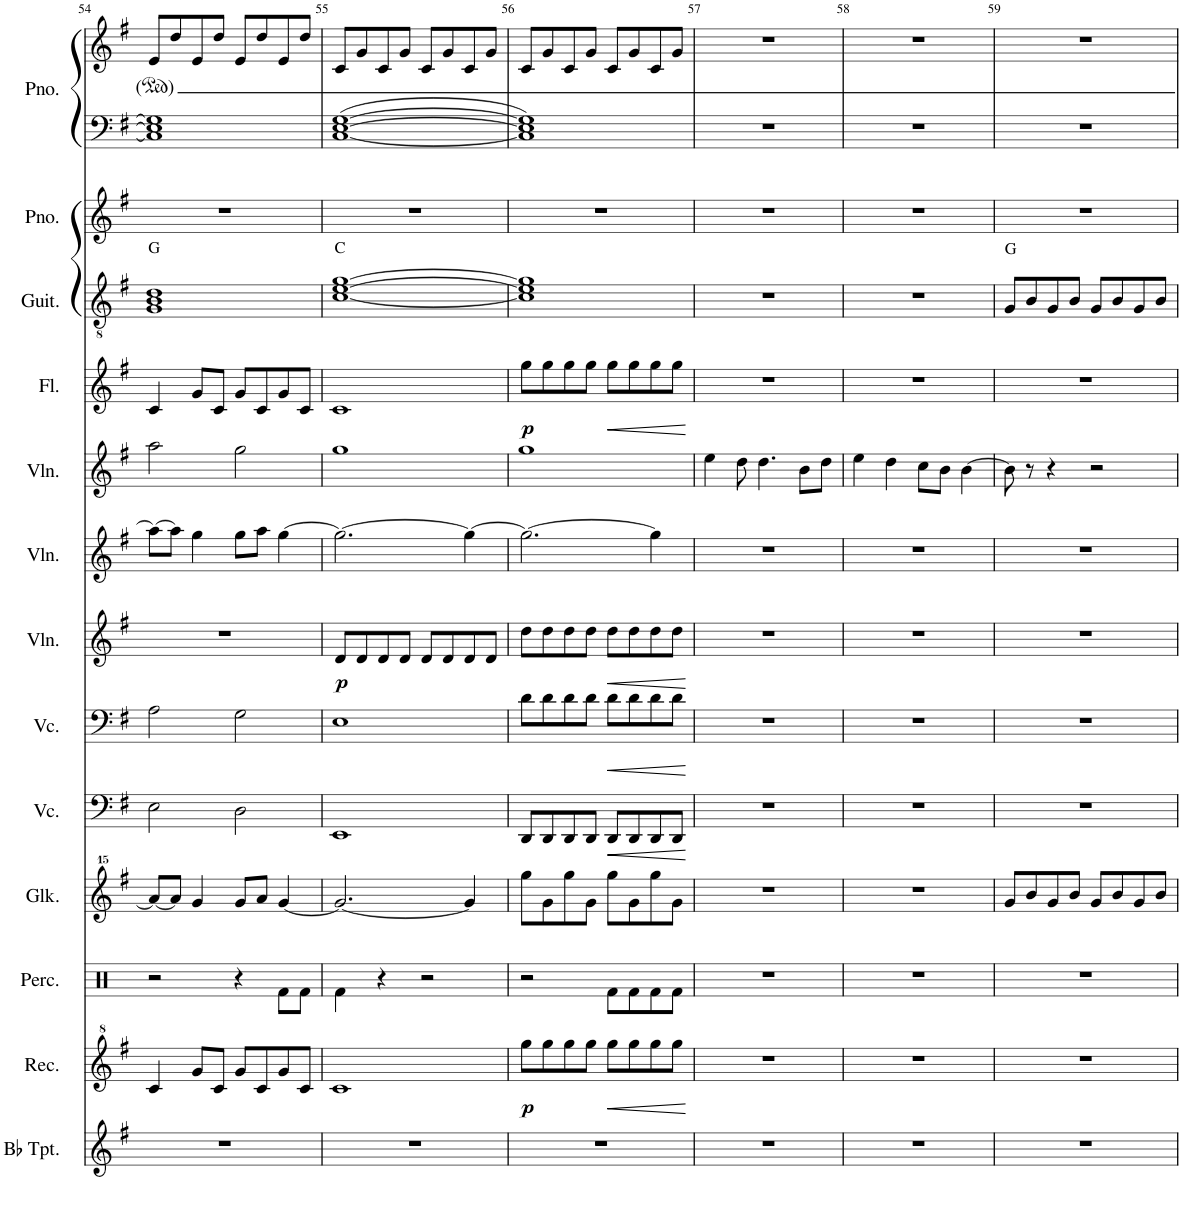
**kern	**kern	**dynam	**kern	**kern	**kern	**dynam	**kern	**dynam	**kern	**dynam	**kern	**kern	**kern	**dynam	**kern	**kern	**kern	**kern
*part13	*part12	*part12	*part11	*part10	*part9	*part9	*part8	*part8	*part7	*part7	*part6	*part5	*part4	*part4	*part3	*part2	*part1	*part1
*staff14	*staff13	*staff13	*staff12	*staff11	*staff10	*staff10	*staff9	*staff9	*staff8	*staff8	*staff7	*staff6	*staff5	*staff5	*staff4	*staff3	*staff2	*staff1
*I"Bb Trumpet	*I"Recorder	*	*I"Percussion	*I"Glockenspiel	*I"Cello 2	*	*I"Cello 1	*	*I"Violin 3	*	*I"Violin 2	*I"Violin 1	*I"Flute	*	*I"Classical Guitar	*I"Grand Piano	*I"Grand Piano	*
*I'Bb Tpt.	*I'Rec.	*	*I'Perc.	*I'Glk.	*	*	*	*	*I'Vln.	*	*I'Vln.	*I'Vln.	*I'Fl.	*	*I'Guit.	*I'Pno.	*I'Pno.	*
!!LO:PB:g=z
*clefG2	*clefG^2	*	*clefX	*clefG^^2	*clefF4	*	*clefF4	*	*clefG2	*	*clefG2	*clefG2	*clefG2	*	*clefGv2	*clefG2	*clefF4	*clefG2
*ITrd1c2	*	*	*	*	*	*	*	*	*	*	*	*	*	*	*	*	*	*
*k[f#]	*k[f#]	*	*k[]	*k[f#]	*k[f#]	*	*k[f#]	*	*k[f#]	*	*k[f#]	*k[f#]	*k[f#]	*	*k[f#]	*k[f#]	*k[f#]	*k[f#]
*M2/2	*M2/2	*	*M2/2	*M2/2	*M2/2	*	*M2/2	*	*M2/2	*	*M2/2	*M2/2	*M2/2	*	*M2/2	*M2/2	*M2/2	*M2/2
*met(c|)	*met(c|)	*	*met(c|)	*met(c|)	*met(c|)	*	*met(c|)	*	*met(c|)	*	*met(c|)	*met(c|)	*met(c|)	*	*met(c|)	*met(c|)	*met(c|)	*met(c|)
=54	=54	=54	=54	=54	=54	=54	=54	=54	=54	=54	=54	=54	=54	=54	=54	=54	=54	=54
!	!	!	!	!	!	!	!	!	!	!	!	!	!	!	!LO:TX:a:t=G	!	!	!
1r	4cc/	.	2r	8aaa/L_	2E\	.	2A\	.	1r	.	8aa\L_	2aa\	4c/	.	1G 1B 1d	1r	1C] 1E] 1G]	8e/L
.	.	.	.	8aaa/J]	.	.	.	.	.	.	8aa\J]	.	.	.	.	.	.	8dd/
.	8gg/L	.	.	4ggg/	.	.	.	.	.	.	4gg\	.	8g/L	.	.	.	.	8e/
.	8cc/J	.	.	.	.	.	.	.	.	.	.	.	8c/J	.	.	.	.	8dd/J
.	8gg/L	.	4r	8ggg/L	2D\	.	2G\	.	.	.	8gg\L	2gg\	8g/L	.	.	.	.	8e/L
.	8cc/	.	.	8aaa/J	.	.	.	.	.	.	8aa\J	.	8c/	.	.	.	.	8dd/
.	8gg/	.	8Rf\L	[4ggg/	.	.	.	.	.	.	[4gg\	.	8g/	.	.	.	.	8e/
.	8cc/J	.	8Rf\J	.	.	.	.	.	.	.	.	.	8c/J	.	.	.	.	8dd/J
=55	=55	=55	=55	=55	=55	=55	=55	=55	=55	=55	=55	=55	=55	=55	=55	=55	=55	=55
!	!	!	!	!	!	!	!	!	!	!	!	!	!	!	!LO:TX:a:t=C	!	!	!
!	!	!	!	!	!	!	!	!	!	!LO:DY:b	!	!	!	!	!	!	!	!
1r	1cc	.	4Rf\	2.ggg/_	1EE	.	1E	.	8d/L	p	2.gg\_	1gg	1c	.	[1c [1e [1g	1r	[1C [1E [1G	8c/L
.	.	.	.	.	.	.	.	.	8d/	.	.	.	.	.	.	.	.	8g/
.	.	.	4r	.	.	.	.	.	8d/	.	.	.	.	.	.	.	.	8c/
.	.	.	.	.	.	.	.	.	8d/J	.	.	.	.	.	.	.	.	8g/J
.	.	.	2r	.	.	.	.	.	8d/L	.	.	.	.	.	.	.	.	8c/L
.	.	.	.	.	.	.	.	.	8d/	.	.	.	.	.	.	.	.	8g/
.	.	.	.	4ggg/]	.	.	.	.	8d/	.	4gg\_	.	.	.	.	.	.	8c/
.	.	.	.	.	.	.	.	.	8d/J	.	.	.	.	.	.	.	.	8g/J
=56	=56	=56	=56	=56	=56	=56	=56	=56	=56	=56	=56	=56	=56	=56	=56	=56	=56	=56
!	!	!LO:DY:b	!	!	!	!	!	!	!	!	!	!	!	!LO:DY:b	!	!	!	!
1r	8ggg\L	p	2r	8gggg\L	8DD/L	.	8d\L	.	8dd\L	.	2.gg\_	1gg	8gg\L	p	1c] 1e] 1g]	1r	1C] 1E] 1G]	8c/L
.	8ggg\	.	.	8ggg\	8DD/	.	8d\	.	8dd\	.	.	.	8gg\	.	.	.	.	8g/
.	8ggg\	.	.	8gggg\	8DD/	.	8d\	.	8dd\	.	.	.	8gg\	.	.	.	.	8c/
.	8ggg\J	.	.	8ggg\J	8DD/J	.	8d\J	.	8dd\J	.	.	.	8gg\J	.	.	.	.	8g/J
!	!	!LO:HP:b	!	!	!	!LO:HP:b	!	!LO:HP:b	!	!LO:HP:b	!	!	!	!LO:HP:b	!	!	!	!
.	8ggg\L	<	8Rf\L	8gggg\L	8DD/L	<	8d\L	<	8dd\L	<	.	.	8gg\L	<	.	.	.	8c/L
.	8ggg\	.	8Rf\	8ggg\	8DD/	.	8d\	.	8dd\	.	.	.	8gg\	.	.	.	.	8g/
.	8ggg\	.	8Rf\	8gggg\	8DD/	.	8d\	.	8dd\	.	4gg\]	.	8gg\	.	.	.	.	8c/
.	8ggg\J	.	8Rf\J	8ggg\J	8DD/J	.	8d\J	.	8dd\J	.	.	.	8gg\J	.	.	.	.	8g/J
.	.	[	.	.	.	[	.	[	.	[	.	.	.	[	.	.	.	.
=57	=57	=57	=57	=57	=57	=57	=57	=57	=57	=57	=57	=57	=57	=57	=57	=57	=57	=57
1r	1r	.	1r	1r	1r	.	1r	.	1r	.	1r	4ee\	1r	.	1r	1r	1r	1r
.	.	.	.	.	.	.	.	.	.	.	.	8dd\	.	.	.	.	.	.
.	.	.	.	.	.	.	.	.	.	.	.	4.dd\	.	.	.	.	.	.
.	.	.	.	.	.	.	.	.	.	.	.	8b\L	.	.	.	.	.	.
.	.	.	.	.	.	.	.	.	.	.	.	8dd\J	.	.	.	.	.	.
=58	=58	=58	=58	=58	=58	=58	=58	=58	=58	=58	=58	=58	=58	=58	=58	=58	=58	=58
1r	1r	.	1r	1r	1r	.	1r	.	1r	.	1r	4ee\	1r	.	1r	1r	1r	1r
.	.	.	.	.	.	.	.	.	.	.	.	4dd\	.	.	.	.	.	.
.	.	.	.	.	.	.	.	.	.	.	.	8cc\L	.	.	.	.	.	.
.	.	.	.	.	.	.	.	.	.	.	.	8b\J	.	.	.	.	.	.
.	.	.	.	.	.	.	.	.	.	.	.	[4b\	.	.	.	.	.	.
=59	=59	=59	=59	=59	=59	=59	=59	=59	=59	=59	=59	=59	=59	=59	=59	=59	=59	=59
!	!	!	!	!	!	!	!	!	!	!	!	!	!	!	!LO:TX:a:t=G	!	!	!
1r	1r	.	1r	8ggg/L	1r	.	1r	.	1r	.	1r	8b\]	1r	.	8G/L	1r	1r	1r
.	.	.	.	8bbb/	.	.	.	.	.	.	.	8r	.	.	8B/	.	.	.
.	.	.	.	8ggg/	.	.	.	.	.	.	.	4r	.	.	8G/	.	.	.
.	.	.	.	8bbb/J	.	.	.	.	.	.	.	.	.	.	8B/J	.	.	.
.	.	.	.	8ggg/L	.	.	.	.	.	.	.	2r	.	.	8G/L	.	.	.
.	.	.	.	8bbb/	.	.	.	.	.	.	.	.	.	.	8B/	.	.	.
.	.	.	.	8ggg/	.	.	.	.	.	.	.	.	.	.	8G/	.	.	.
.	.	.	.	8bbb/J	.	.	.	.	.	.	.	.	.	.	8B/J	.	.	.
=	=	=	=	=	=	=	=	=	=	=	=	=	=	=	=	=	=	=
*-	*-	*-	*-	*-	*-	*-	*-	*-	*-	*-	*-	*-	*-	*-	*-	*-	*-	*-
